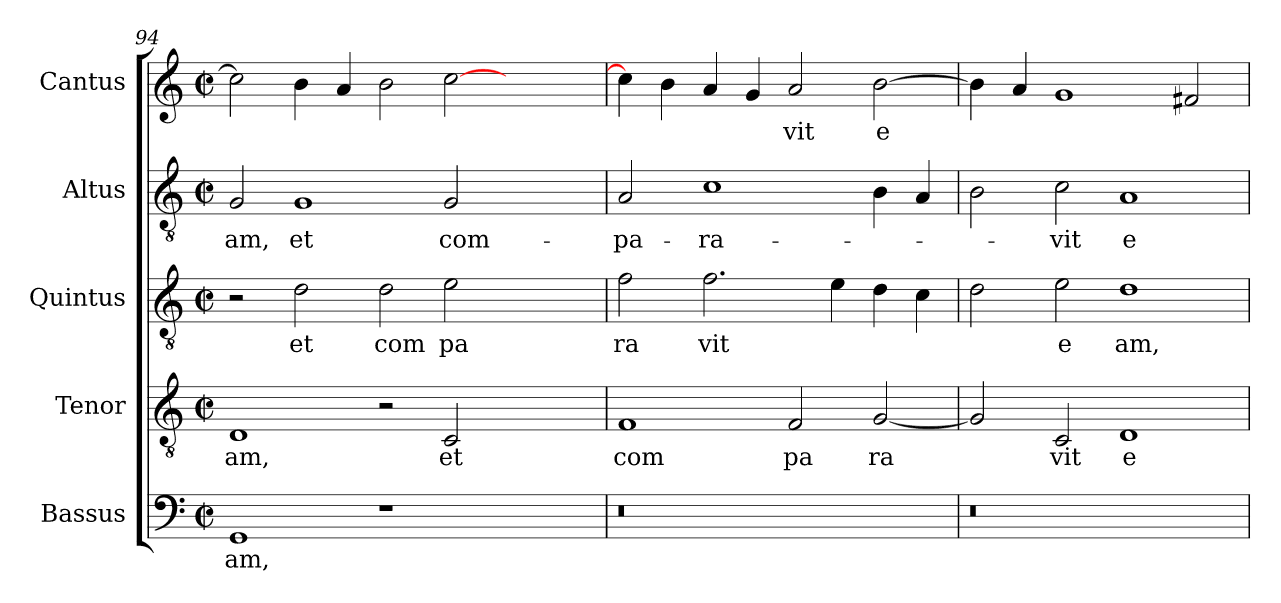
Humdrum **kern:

**kern	**text	**kern	**text	**kern	**text	**kern	**text	**kern	**text
*part5	*part5	*part4	*part4	*part3	*part3	*part2	*part2	*part1	*part1
*staff5	*staff5	*staff4	*staff4	*staff3	*staff3	*staff2	*staff2	*staff1	*staff1
*I"Bassus	*	*I"Tenor	*	*I"Quintus	*	*I"Altus	*	*I"Cantus	*
!!LO:PB:g=z
*clefF4	*	*clefGv2	*	*clefGv2	*	*clefGv2	*	*clefG2	*
*	*	*k[]	*	*	*	*	*	*	*
*	*	*C:	*	*	*	*	*	*	*
*M2/2	*	*M2/2	*	*M2/2	*	*M2/2	*	*M2/2	*
*met(c|)	*	*met(c|)	*	*met(c|)	*	*met(c|)	*	*met(c|)	*
=94	=94	=94	=94	=94	=94	=94	=94	=94	=94
!	!LO:LY:b:cj	!	!LO:LY:b:cj	!	!	!	!LO:LY:b:cj	!	!
1GG	am,	1D	am,	2r	.	2G/	am,	2cc\]	.
!	!	!	!	!	!LO:LY:b:cj	!	!LO:LY:b:cj	!	!
.	.	.	.	2d\	et	1G	et	4b\	.
.	.	.	.	.	.	.	.	4a/	.
!LO:N:vis=1	!	!	!	!	!LO:LY:b:cj	!	!	!	!
0r	.	2r	.	2d\	com	.	.	2b\	.
!	!	!	!LO:LY:b:cj	!	!LO:LY:b:cj	!	!LO:LY:b:cj	!	!
.	.	2C/	et	2e\	pa	2G/	com-	[>2cc\	.
.	.	1ryy	.	1ryy	.	1ryy	.	1ryy	.
=95	=95	=95	=95	=95	=95	=95	=95	=95	=95
!	!	!	!LO:LY:b:cj	!	!LO:LY:b:cj	!	!LO:LY:b:cj	!	!
0r	.	1F	com	2f\	ra	2A/	-pa-	4cc\]	.
.	.	.	.	.	.	.	.	4b\	.
!	!	!	!	!	!LO:LY:b	!	!LO:LY:b:cj	!	!
.	.	.	.	2.f\	vit	1c	-ra-	4a/	.
.	.	.	.	.	.	.	.	4g/	.
!	!	!	!LO:LY:b:cj	!	!	!	!	!	!LO:LY:b:cj
.	.	2F/	pa	.	.	.	.	2a/	-vit
.	.	.	.	4e\	.	.	.	.	.
!	!	!	!LO:LY:b:cj	!	!	!	!	!	!LO:LY:b:cj
.	.	[<2G/	ra	4d\	.	4B\	.	[>2b\	e
.	.	.	.	4c\	.	4A/	.	.	.
=96	=96	=96	=96	=96	=96	=96	=96	=96	=96
0r	.	2G/]	.	2d\	.	2B\	.	4b\]	.
.	.	.	.	.	.	.	.	4a/	.
!	!	!	!LO:LY:b:cj	!	!LO:LY:b:cj	!	!LO:LY:b:cj	!	!
.	.	2C/	vit	2e\	e	2c\	-vit	1g	.
!	!	!	!LO:LY:b:cj	!	!LO:LY:b:cj	!	!LO:LY:b:cj	!	!
.	.	1D	e	1d	am,	1A	e-	.	.
.	.	.	.	.	.	.	.	2f#/	.
=	=	=	=	=	=	=	=	=	=
*-	*-	*-	*-	*-	*-	*-	*-	*-	*-
